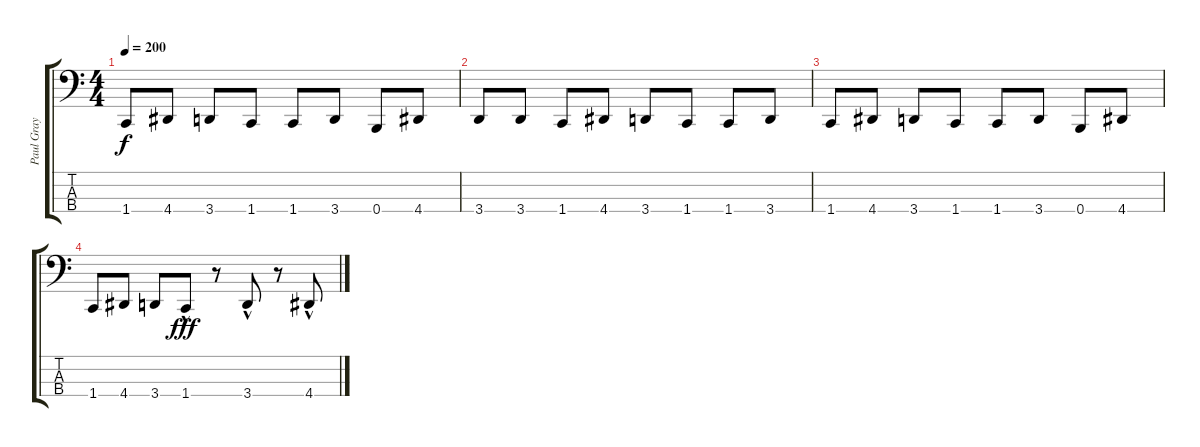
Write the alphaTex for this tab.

\track ("Paul Gray" "Paul Gray") {instrument electricbassfinger}
\staff {score tabs}
\tuning (E2 B1 Gb1 B0) {hide}
\ts (4 4)
\tempo 200
\clef f4
\ks c
1.4.8{dy f} 4.4.8 3.4.8 1.4.8 1.4.8 3.4.8 0.4.8 4.4.8 |
3.4.8 3.4.8 1.4.8 4.4.8 3.4.8 1.4.8 1.4.8 3.4.8 |
1.4.8 4.4.8 3.4.8 1.4.8 1.4.8 3.4.8 0.4.8 4.4.8 |
1.4.8 4.4.8 3.4.8 1.4{hac}.8{dy fff} r.8 3.4{hac}.8 r.8 4.4{hac}.8
